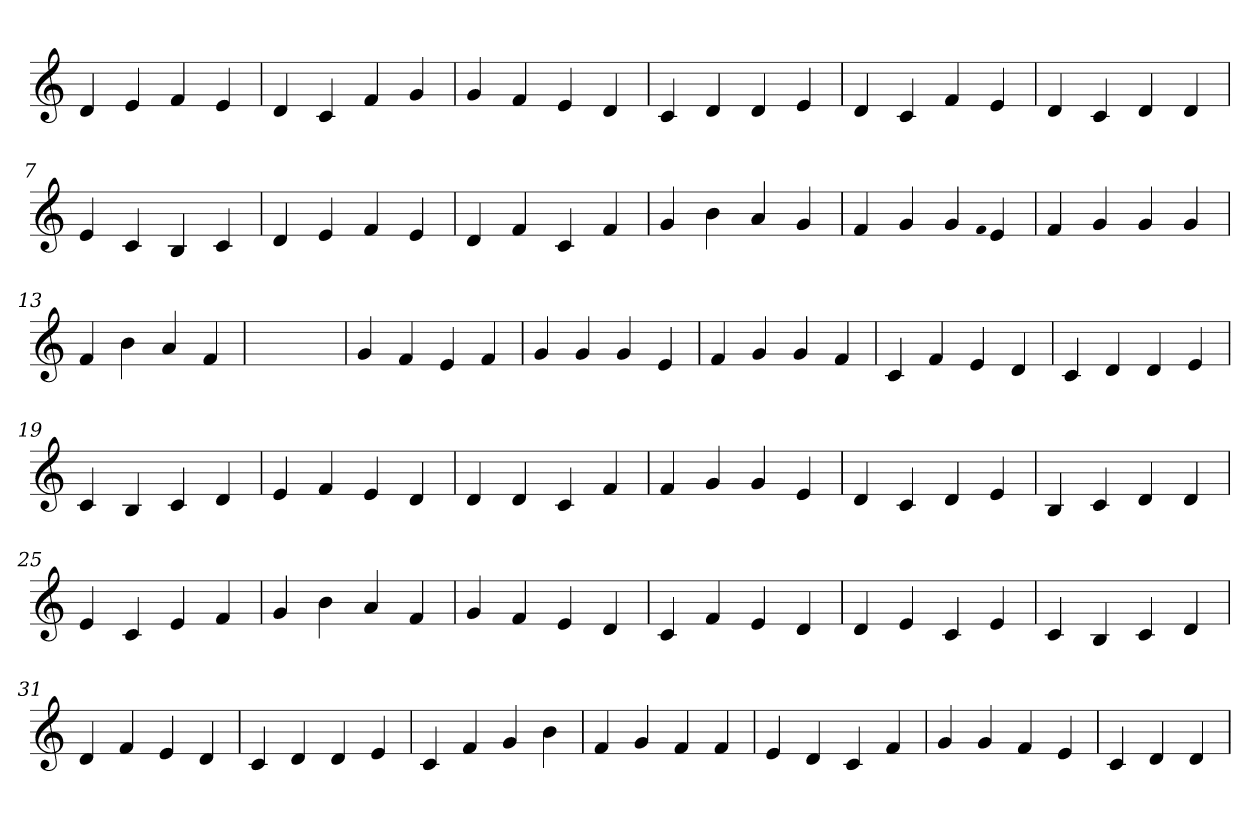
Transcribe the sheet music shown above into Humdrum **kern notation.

**kern
*part1
*staff1
*clefG2
=1
4d
4e
4f
4e
=2
4d
4c
4f
4g
=3
4g
4f
4e
4d
=4
4c
4d
4d
4e
=5
4d
4c
4f
4e
=6
4d
4c
4d
4d
=7
4e
4c
4B
4c
=8
4d
4e
4f
4e
=9
4d
4f
4c
4f
=10
4g
4b
4a
4g
=11
4f
4g
4g
qqf
4e
=12
4f
4g
4g
4g
=13
4f
4b
4a
4f
=14
1ryy
=14
4g
4f
4e
4f
=15
4g
4g
4g
4e
=16
4f
4g
4g
4f
=17
4c
4f
4e
4d
=18
4c
4d
4d
4e
=19
4c
4B
4c
4d
=20
4e
4f
4e
4d
=21
4d
4d
4c
4f
=22
4f
4g
4g
4e
=23
4d
4c
4d
4e
=24
4B
4c
4d
4d
=25
4e
4c
4e
4f
=26
4g
4b
4a
4f
=27
4g
4f
4e
4d
=28
4c
4f
4e
4d
=29
4d
4e
4c
4e
=30
4c
4B
4c
4d
=31
4d
4f
4e
4d
=32
4c
4d
4d
4e
=33
4c
4f
4g
4b
=34
4f
4g
4f
4f
=35
4e
4d
4c
4f
=36
4g
4g
4f
4e
=37
4c
4d
4d
=
*-
